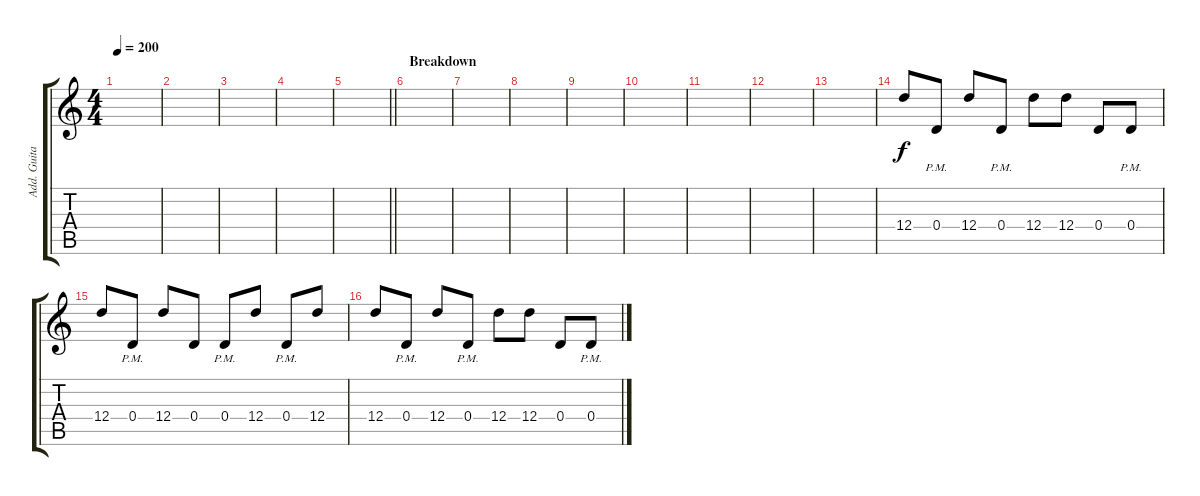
\track ("Add. Guitar 2" "Add. Guita") {instrument overdrivenguitar}
\staff {score tabs}
\tuning (E4 B3 G3 D3 A2 D2) {hide}
\ts (4 4)
\tempo 200
\clef g2
\ks c
|
|
|
|
\barLineRight lightlight
|
\section ("" "Breakdown")
|
|
|
|
|
|
|
|
12.4.8{balance 8} 0.4{pm}.8 12.4.8 0.4{pm}.8 12.4.8 12.4.8 0.4.8 0.4{pm}.8 |
12.4.8 0.4{pm}.8 12.4.8 0.4.8 0.4{pm}.8 12.4.8 0.4{pm}.8 12.4.8 |
12.4.8 0.4{pm}.8 12.4.8 0.4{pm}.8 12.4.8 12.4.8 0.4.8 0.4{pm}.8
